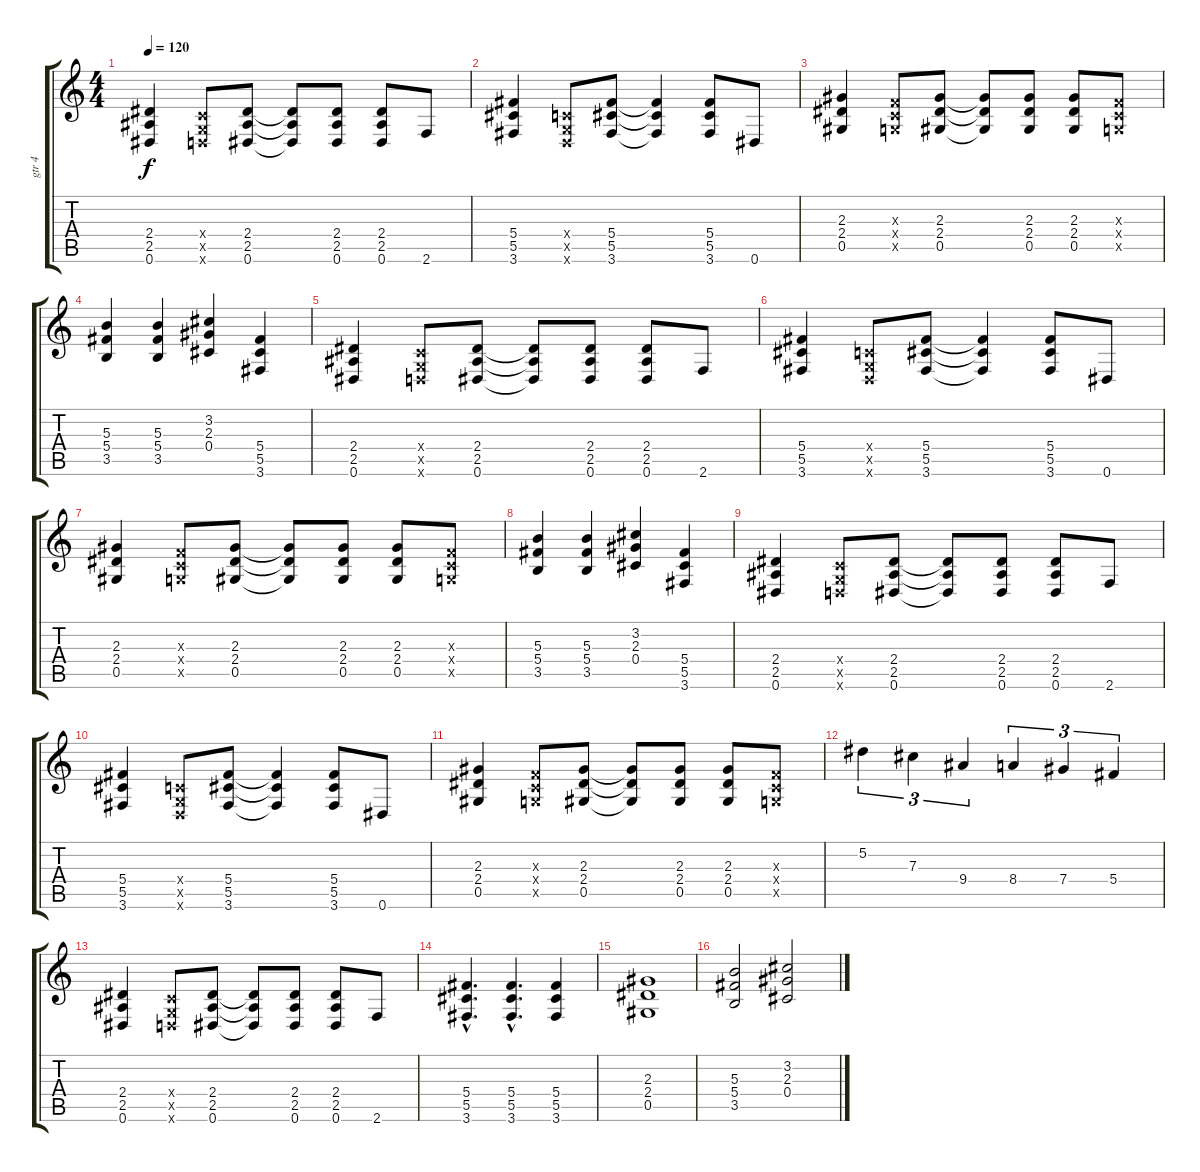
\track ("gtr 4" "gtr 4") {instrument acousticguitarsteel}
\staff {score tabs}
\tuning (Eb4 Bb3 Gb3 Db3 Ab2 Eb2) {hide}
\ts (4 4)
\tempo 120
\clef g2
\ks c
(2.4 2.5 0.6).4{dy f} (-1.4{x} -1.5{x} -1.6{x}).8 (2.4 2.5 0.6).8 (2.4{t} 2.5{t} 0.6{t}).8 (2.4 2.5 0.6).8 (2.4 2.5 0.6).8 2.6.8 |
(5.4 5.5 3.6).4 (-1.4{x} -1.5{x} -1.6{x}).8 (5.4 5.5 3.6).8 (5.4{t} 5.5{t} 3.6{t}).4 (5.4 5.5 3.6).8 0.6.8 |
(2.3 2.4 0.5).4 (-1.3{x} -1.4{x} -1.5{x}).8 (2.3 2.4 0.5).8 (2.3{t} 2.4{t} 0.5{t}).8 (2.3 2.4 0.5).8 (2.3 2.4 0.5).8 (-1.3{x} -1.4{x} -1.5{x}).8 |
(5.3 5.4 3.5).4 (5.3 5.4 3.5).4 (3.2 2.3 0.4).4 (5.4 5.5 3.6).4 |
(2.4 2.5 0.6).4 (-1.4{x} -1.5{x} -1.6{x}).8 (2.4 2.5 0.6).8 (2.4{t} 2.5{t} 0.6{t}).8 (2.4 2.5 0.6).8 (2.4 2.5 0.6).8 2.6.8 |
(5.4 5.5 3.6).4 (-1.4{x} -1.5{x} -1.6{x}).8 (5.4 5.5 3.6).8 (5.4{t} 5.5{t} 3.6{t}).4 (5.4 5.5 3.6).8 0.6.8 |
(2.3 2.4 0.5).4 (-1.3{x} -1.4{x} -1.5{x}).8 (2.3 2.4 0.5).8 (2.3{t} 2.4{t} 0.5{t}).8 (2.3 2.4 0.5).8 (2.3 2.4 0.5).8 (-1.3{x} -1.4{x} -1.5{x}).8 |
(5.3 5.4 3.5).4 (5.3 5.4 3.5).4 (3.2 2.3 0.4).4 (5.4 5.5 3.6).4 |
(2.4 2.5 0.6).4 (-1.4{x} -1.5{x} -1.6{x}).8 (2.4 2.5 0.6).8 (2.4{t} 2.5{t} 0.6{t}).8 (2.4 2.5 0.6).8 (2.4 2.5 0.6).8 2.6.8 |
(5.4 5.5 3.6).4 (-1.4{x} -1.5{x} -1.6{x}).8 (5.4 5.5 3.6).8 (5.4{t} 5.5{t} 3.6{t}).4 (5.4 5.5 3.6).8 0.6.8 |
(2.3 2.4 0.5).4 (-1.3{x} -1.4{x} -1.5{x}).8 (2.3 2.4 0.5).8 (2.3{t} 2.4{t} 0.5{t}).8 (2.3 2.4 0.5).8 (2.3 2.4 0.5).8 (-1.3{x} -1.4{x} -1.5{x}).8 |
5.2.4{tu (3 2)} 7.3.4{tu (3 2)} 9.4.4{tu (3 2)} 8.4.4{tu (3 2)} 7.4.4{tu (3 2)} 5.4.4{tu (3 2)} |
(2.4 2.5 0.6).4 (-1.4{x} -1.5{x} -1.6{x}).8 (2.4 2.5 0.6).8 (2.4{t} 2.5{t} 0.6{t}).8 (2.4 2.5 0.6).8 (2.4 2.5 0.6).8 2.6.8 |
(5.4{hac} 5.5{hac} 3.6{hac}).4{d} (5.4{hac} 5.5{hac} 3.6{hac}).4{d} (5.4 5.5 3.6).4 |
(2.3 2.4 0.5).1 |
(5.3 5.4 3.5).2 (3.2 2.3 0.4).2
